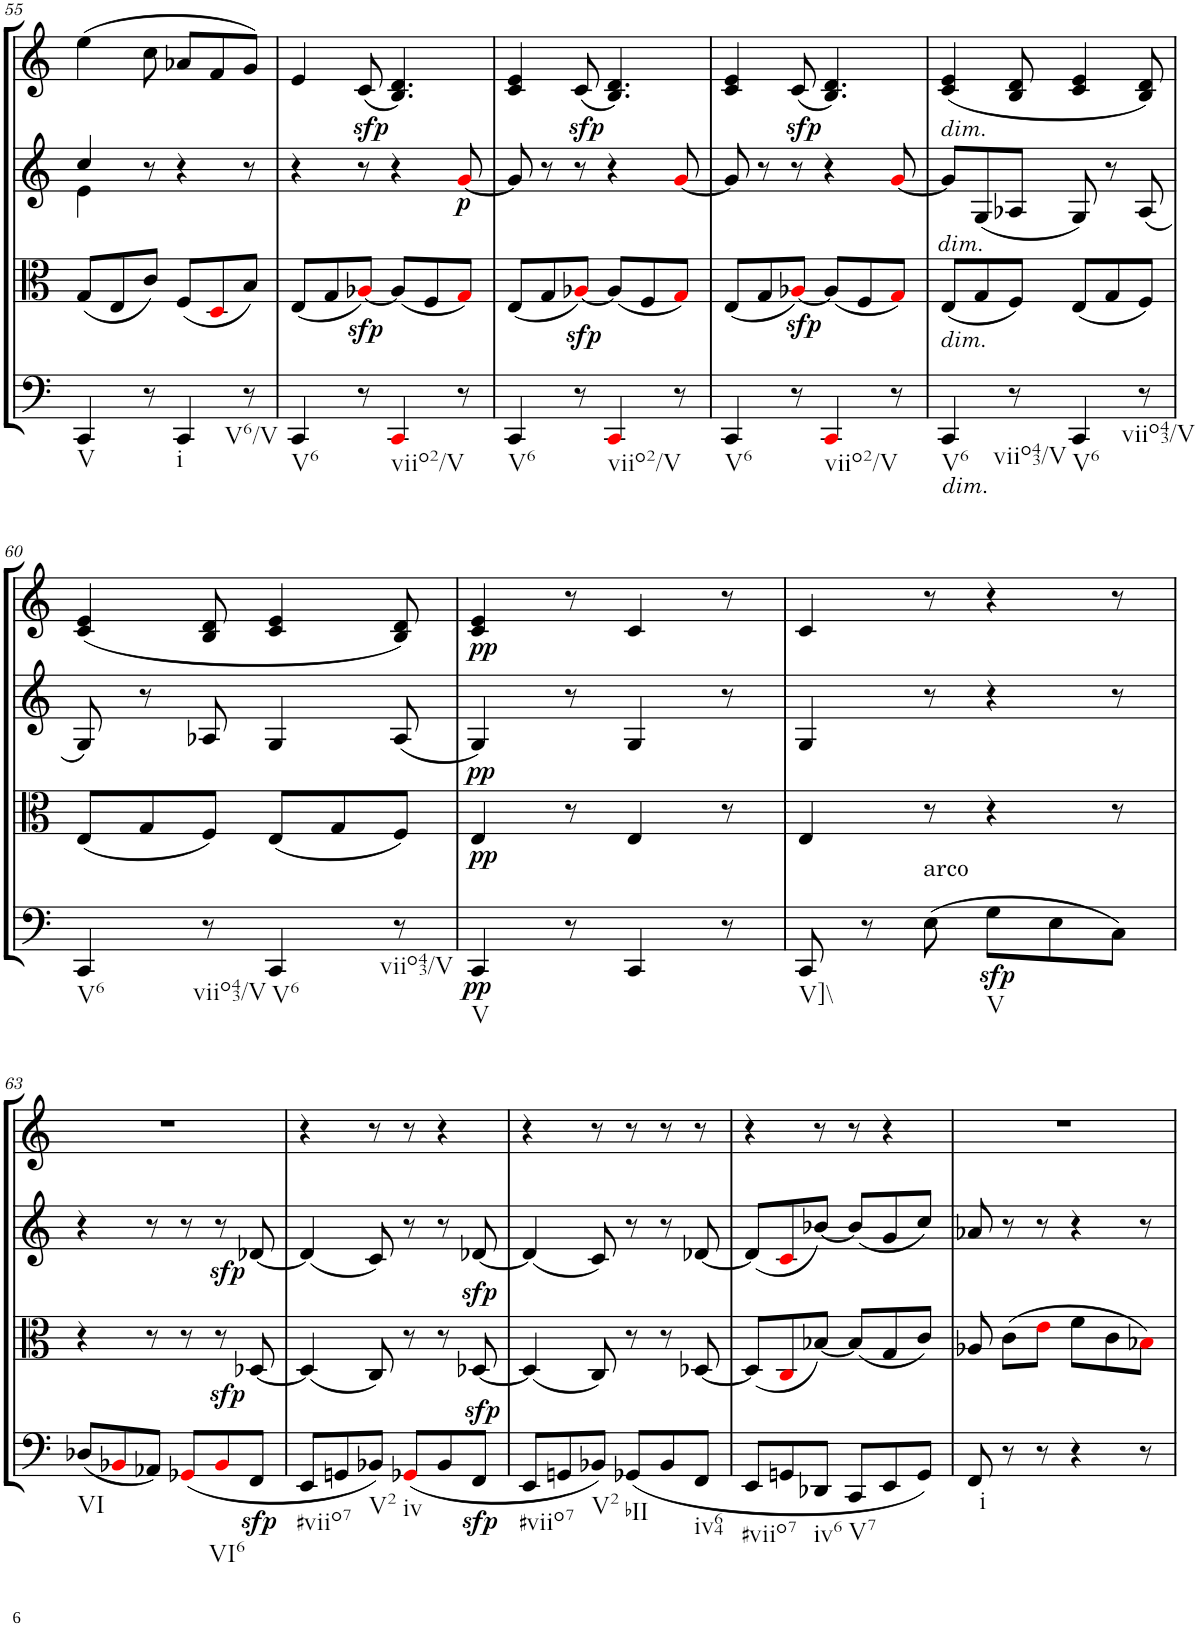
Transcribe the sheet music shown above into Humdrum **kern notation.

**kern	**dynam	**kern	**dynam	**kern	**dynam	**kern
*part4	*part4	*part3	*part3	*part2	*part2	*part1
*staff4	*staff4	*staff3	*staff3	*staff2	*staff2	*staff1
*I"Cello	*	*I"Viola	*	*I"2nd Violin	*	*I"1st Violin
*	*	*I'Vla	*	*I'Vln	*	*I'Vln
!!LO:PB:g=z
*clefF4	*	*clefC3	*	*clefG2	*	*clefG2
*k[]	*	*k[]	*	*k[]	*	*k[]
*M6/8	*	*M6/8	*	*M6/8	*	*M6/8
=55	=55	=55	=55	=55	=55	=55
*	*	*	*	*^	*	*
!LO:TX:b:t=V	!	!	!	!	!	!	!
4CC/	.	(8G/L	.	4cc/	4e\	.	(4ee\
.	.	8E/	.	.	.	.	.
8r	.	8c/J)	.	8r	2ryy	.	8cc\
!LO:TX:b:t=i	!	!	!	!	!	!	!
4CC/	.	(8F/L	.	4r	.	.	8a-X/L
.	.	8Di/	.	.	.	.	8f/
!LO:TX:b:t=V6/V	!	!	!	!	!	!	!
8r	.	8B/J)	.	8r	.	.	8g/J)
*	*	*	*	*v	*v	*	*
=56	=56	=56	=56	=56	=56	=56
!LO:TX:b:t=V6	!	!	!	!	!	!
4CC/	.	(8E/L	.	4r	.	4e/
.	.	8G/	.	.	.	.
!	!	!	!LO:DY:b	!	!LO:DY:a	!
8r	.	[8A-Xi/J)	sfp	8r	sfp	(8c/
!LO:TX:b:t=viio2/V	!	!	!	!	!	!
4CCi/	.	(8A-/L]	.	4r	.	4.B/ 4.d/)
.	.	8F/	.	.	.	.
!	!	!	!	!	!LO:DY:b	!
8r	.	8Gi/J)	.	[8gi/	p	.
=57	=57	=57	=57	=57	=57	=57
!LO:TX:b:t=V6	!	!	!	!	!	!
4CC/	.	(8E/L	.	8g/]	.	4c/ 4e/
.	.	8G/	.	8r	.	.
!	!LO:DY:a	!	!	!	!LO:DY:a	!
8r	sfp	[8A-Xi/J)	.	8r	sfp	(8c/
!LO:TX:b:t=viio2/V	!	!	!	!	!	!
4CCi/	.	(8A-/L]	.	4r	.	4.B/ 4.d/)
.	.	8F/	.	.	.	.
8r	.	8Gi/J)	.	[8gi/	.	.
=58	=58	=58	=58	=58	=58	=58
!LO:TX:b:t=V6	!	!	!	!	!	!
4CC/	.	(8E/L	.	8g/]	.	4c/ 4e/
.	.	8G/	.	8r	.	.
!	!	!	!LO:DY:b	!	!LO:DY:a	!
8r	.	[8A-Xi/J)	sfp	8r	sfp	(8c/
!LO:TX:b:t=viio2/V	!	!	!	!	!	!
4CCi/	.	(8A-/L]	.	4r	.	4.B/ 4.d/)
.	.	8F/	.	.	.	.
8r	.	8Gi/J)	.	[8gi/	.	.
=59	=59	=59	=59	=59	=59	=59
!	!	!	!	!	!	!LO:TX:b:i:t=dim.
!	!	!	!	!LO:TX:b:i:t=dim.	!	!
!	!	!LO:TX:b:i:t=dim.	!	!	!	!
!LO:TX:b:i:t=dim.	!	!	!	!	!	!
!LO:TX:b:t=V6	!	!	!	!	!	!
4CC/	.	(8E/L	.	8g/L]	.	(4c/ 4e/
.	.	8G/	.	(8G/	.	.
!LO:TX:b:t=viio43/V	!	!	!	!	!	!
8r	.	8F/J)	.	8A-X/J	.	8B/ 8d/
!LO:TX:b:t=V6	!	!	!	!	!	!
4CC/	.	(8E/L	.	8G/)	.	4c/ 4e/
.	.	8G/	.	8r	.	.
!LO:TX:b:t=viio43/V	!	!	!	!	!	!
8r	.	8F/J)	.	(8A-/	.	8B/ 8d/)
!!LO:LB:g=z
=60	=60	=60	=60	=60	=60	=60
!LO:TX:b:t=V6	!	!	!	!	!	!
4CC/	.	(8E/L	.	8G/)	.	(4c/ 4e/
.	.	8G/	.	8r	.	.
!LO:TX:b:t=viio43/V	!	!	!	!	!	!
8r	.	8F/J)	.	8A-X/	.	8B/ 8d/
!LO:TX:b:t=V6	!	!	!	!	!	!
4CC/	.	(8E/L	.	4G/	.	4c/ 4e/
.	.	8G/	.	.	.	.
!LO:TX:b:t=viio43/V	!	!	!	!	!	!
8r	.	8F/J)	.	(8A-/	.	8B/ 8d/)
=61	=61	=61	=61	=61	=61	=61
!LO:TX:b:t=V	!	!	!	!	!	!
!	!LO:DY:b	!	!LO:DY:b	!	!	!
!	!	!	!LO:DY:n=1:a	!	!LO:DY:a	!
4CC/	pp	4E/	pp pp	4G/)	pp	4c/ 4e/
8r	.	8r	.	8r	.	8r
4CC/	.	4E/	.	4G/	.	4c/
8r	.	8r	.	8r	.	8r
=62	=62	=62	=62	=62	=62	=62
!LO:TX:b:t=V]\\	!	!	!	!	!	!
8CC/	.	4E/	.	4G/	.	4c/
8r	.	.	.	.	.	.
!LO:TX:a:t=arco	!	!	!	!	!	!
(8E\	.	8r	.	8r	.	8r
!LO:TX:b:t=V	!	!	!	!	!	!
!	!LO:DY:b	!	!	!	!	!
8G\L	sfp	4r	.	4r	.	4r
8E\	.	.	.	.	.	.
8C\J)	.	8r	.	8r	.	8r
!!LO:LB:g=z
=63	=63	=63	=63	=63	=63	=63
!LO:TX:b:t=VI	!	!	!	!	!	!
(8D-X/L	.	4r	.	4r	.	2.r
8BB-Xi/	.	.	.	.	.	.
8AA-X/J)	.	8r	.	8r	.	.
!LO:TX:b:t=VI6	!	!	!	!	!	!
(8GG-Xi/L	.	8r	.	8r	.	.
!	!	!	!LO:DY:b	!	!LO:DY:b	!
8BB-i/	.	8r	sfp	8r	sfp	.
!	!LO:DY:b	!	!	!	!	!
8FF/J	sfp	[8D-X/	.	[8d-X/	.	.
=64	=64	=64	=64	=64	=64	=64
!LO:TX:b:t=#viio7	!	!	!	!	!	!
8EE/L	.	(4D-/]	.	(4d-/]	.	4r
8GGn/	.	.	.	.	.	.
!LO:TX:b:t=V2	!	!	!	!	!	!
8BB-X/J)	.	8C/)	.	8c/)	.	8r
!LO:TX:b:t=iv	!	!	!	!	!	!
(8GG-Xi/L	.	8r	.	8r	.	8r
8BB-/	.	8r	.	8r	.	4r
!	!LO:DY:b	!	!	!	!	!
!	!LO:DY:n=1:a	!	!LO:DY:a	!	!	!
8FF/J	sfp sfp	[8D-X/	sfp	[8d-X/	.	.
=65	=65	=65	=65	=65	=65	=65
!LO:TX:b:t=#viio7	!	!	!	!	!	!
8EE/L	.	(4D-/]	.	(4d-/]	.	4r
8GGn/	.	.	.	.	.	.
!LO:TX:b:t=V2	!	!	!	!	!	!
8BB-X/J)	.	8C/)	.	8c/)	.	8r
!LO:TX:b:t=bII	!	!	!	!	!	!
(<8GG-X/L	.	8r	.	8r	.	8r
8BB-/	.	8r	.	8r	.	8r
!LO:TX:b:t=iv64	!	!	!	!	!	!
8FF/J	.	[8D-X/	.	[8d-X/	.	8r
=66	=66	=66	=66	=66	=66	=66
!LO:TX:b:t=#viio7	!	!	!	!	!	!
8EE/L	.	(8D-/L]	.	(8d-/L]	.	4r
8GGn/	.	8Ci/	.	8ci/	.	.
!LO:TX:b:t=iv6	!	!	!	!	!	!
8DD-X/J	.	[8B-X/J)	.	[8b-X/J)	.	8r
!LO:TX:b:t=V7	!	!	!	!	!	!
8CC/L	.	(8B-/L]	.	(8b-/L]	.	8r
8EE/	.	8G/	.	8g/	.	4r
8GG/J)	.	8c/J)	.	8cc/J)	.	.
=67	=67	=67	=67	=67	=67	=67
!LO:TX:b:t=i	!	!	!	!	!	!
8FF/	.	8A-X/	.	8a-X/	.	2.r
8r	.	(8c\L	.	8r	.	.
8r	.	8ei\J	.	8r	.	.
4r	.	8f\L	.	4r	.	.
.	.	8c\	.	.	.	.
8r	.	8B-Xi\J)	.	8r	.	.
=	=	=	=	=	=	=
*-	*-	*-	*-	*-	*-	*-
